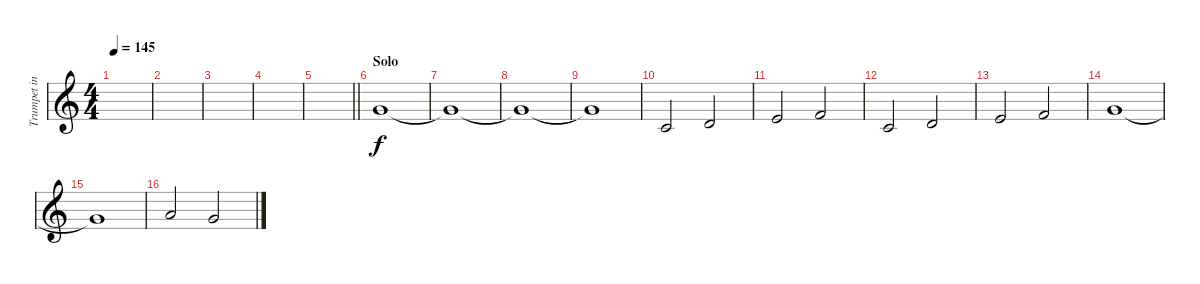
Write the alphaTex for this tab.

\track ("Trumpet in C" "Trumpet in") {instrument trumpet}
\staff {score}
\tuning (E4 B3 G3 D3 A2 E2 B1) {hide}
\ts (4 4)
\tempo 145
\clef g2
\ks c
|
|
|
|
\barLineRight lightlight
|
\section ("" "Solo")
3.1.1 |
3.1{t}.1 |
3.1{t}.1 |
3.1{t}.1 |
1.2.2 3.2.2 |
0.1.2 1.1.2 |
1.2.2 3.2.2 |
0.1.2 1.1.2 |
3.1.1 |
3.1{t}.1 |
5.1.2 3.1.2
